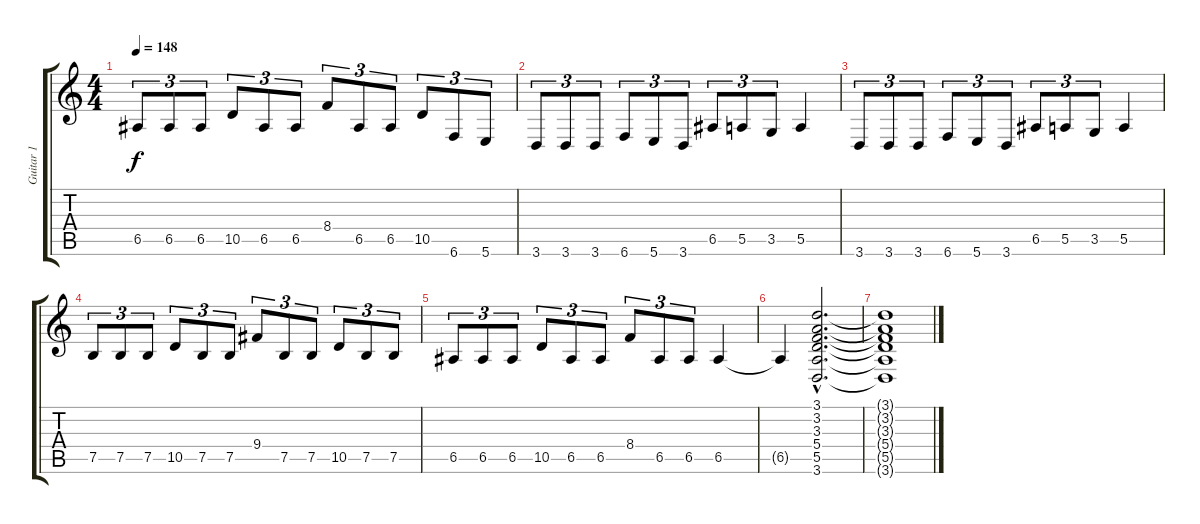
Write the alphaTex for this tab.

\track ("Guitar 1" "Guitar 1") {instrument distortionguitar}
\staff {score tabs}
\tuning (B3 Gb3 D3 A2 E2 B1) {hide}
\ts (4 4)
\tempo 148
\clef g2
\ks c
6.5.8{tu (3 2) dy f} 6.5.8{tu (3 2)} 6.5.8{tu (3 2)} 10.5.8{tu (3 2)} 6.5.8{tu (3 2)} 6.5.8{tu (3 2)} 8.4.8{tu (3 2)} 6.5.8{tu (3 2)} 6.5.8{tu (3 2)} 10.5.8{tu (3 2)} 6.6.8{tu (3 2)} 5.6.8{tu (3 2)} |
3.6.8{tu (3 2)} 3.6.8{tu (3 2)} 3.6.8{tu (3 2)} 6.6.8{tu (3 2)} 5.6.8{tu (3 2)} 3.6.8{tu (3 2)} 6.5.8{tu (3 2)} 5.5.8{tu (3 2)} 3.5.8{tu (3 2)} 5.5.4 |
3.6.8{tu (3 2)} 3.6.8{tu (3 2)} 3.6.8{tu (3 2)} 6.6.8{tu (3 2)} 5.6.8{tu (3 2)} 3.6.8{tu (3 2)} 6.5.8{tu (3 2)} 5.5.8{tu (3 2)} 3.5.8{tu (3 2)} 5.5.4 |
7.5.8{tu (3 2)} 7.5.8{tu (3 2)} 7.5.8{tu (3 2)} 10.5.8{tu (3 2)} 7.5.8{tu (3 2)} 7.5.8{tu (3 2)} 9.4.8{tu (3 2)} 7.5.8{tu (3 2)} 7.5.8{tu (3 2)} 10.5.8{tu (3 2)} 7.5.8{tu (3 2)} 7.5.8{tu (3 2)} |
6.5.8{tu (3 2)} 6.5.8{tu (3 2)} 6.5.8{tu (3 2)} 10.5.8{tu (3 2)} 6.5.8{tu (3 2)} 6.5.8{tu (3 2)} 8.4.8{tu (3 2)} 6.5.8{tu (3 2)} 6.5.8{tu (3 2)} 6.5.4 |
6.5{t}.4 (3.1{hac} 3.2{hac} 3.3{hac} 5.4{hac} 5.5{hac} 3.6{hac}).2{d} |
(3.1{t} 3.2{t} 3.3{t} 5.4{t} 5.5{t} 3.6{t}).1
